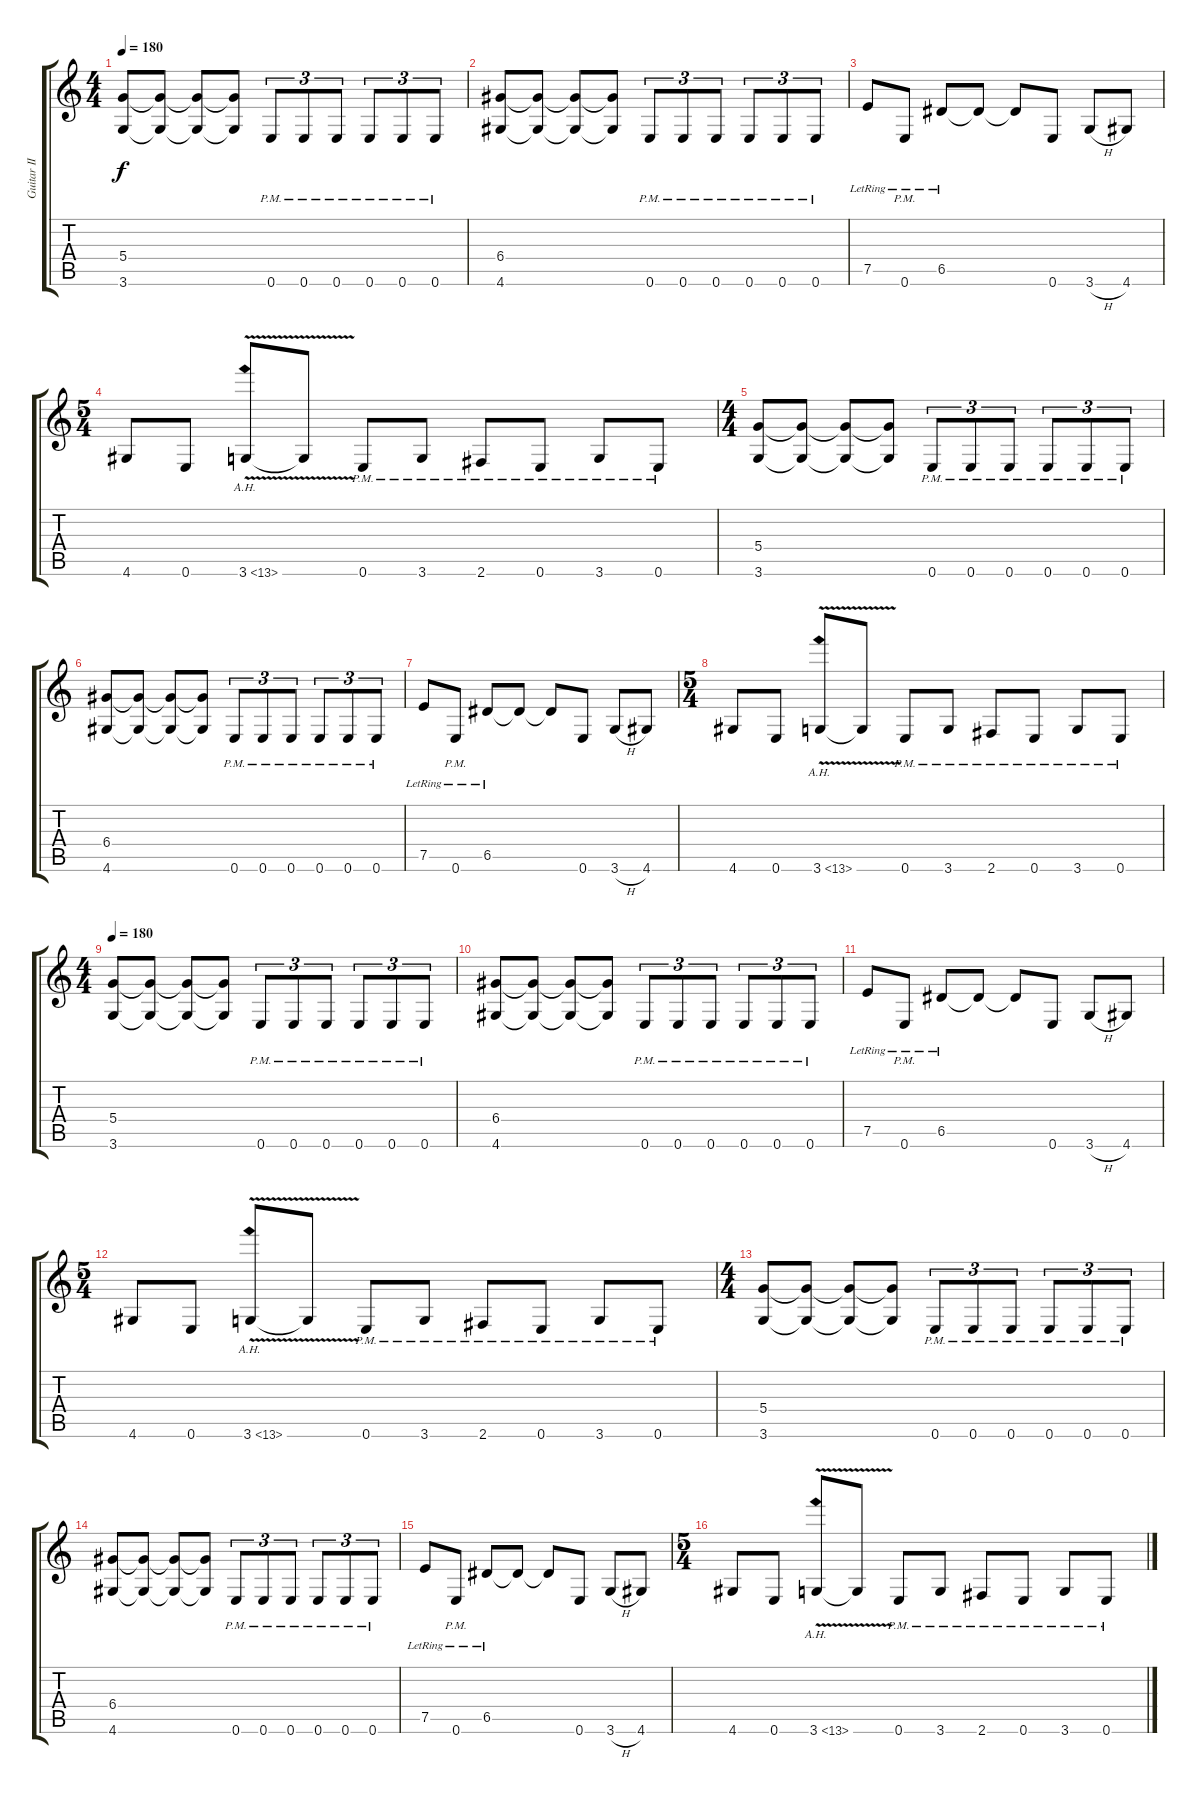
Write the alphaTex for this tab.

\track ("Guitar II" "Guitar II") {instrument distortionguitar}
\staff {score tabs}
\tuning (E4 B3 G3 D3 A2 E2) {hide}
\ts (4 4)
\tempo 180
\clef g2
\ks c
(5.4 3.6).8{dy f} (5.4{t} 3.6{t}).8 (5.4{t} 3.6{t}).8 (5.4{t} 3.6{t}).8 0.6{pm}.8{tu (3 2)} 0.6{pm}.8{tu (3 2)} 0.6{pm}.8{tu (3 2)} 0.6{pm}.8{tu (3 2)} 0.6{pm}.8{tu (3 2)} 0.6{pm}.8{tu (3 2)} |
(6.4 4.6).8 (6.4{t} 4.6{t}).8 (6.4{t} 4.6{t}).8 (6.4{t} 4.6{t}).8 0.6{pm}.8{tu (3 2)} 0.6{pm}.8{tu (3 2)} 0.6{pm}.8{tu (3 2)} 0.6{pm}.8{tu (3 2)} 0.6{pm}.8{tu (3 2)} 0.6{pm}.8{tu (3 2)} |
7.5{lr}.8 0.6{pm lr}.8 6.5{lr}.8 6.5{t}.8 6.5{t}.8 0.6.8 3.6{h}.8 4.6.8 |
\ts (5 4)
4.6.8 0.6.8 3.6{ah 10 v}.8 3.6{t}.8 0.6{pm}.8 3.6{pm}.8 2.6{pm}.8 0.6{pm}.8 3.6{pm}.8 0.6{pm}.8 |
\ts (4 4)
(5.4 3.6).8 (5.4{t} 3.6{t}).8 (5.4{t} 3.6{t}).8 (5.4{t} 3.6{t}).8 0.6{pm}.8{tu (3 2)} 0.6{pm}.8{tu (3 2)} 0.6{pm}.8{tu (3 2)} 0.6{pm}.8{tu (3 2)} 0.6{pm}.8{tu (3 2)} 0.6{pm}.8{tu (3 2)} |
(6.4 4.6).8 (6.4{t} 4.6{t}).8 (6.4{t} 4.6{t}).8 (6.4{t} 4.6{t}).8 0.6{pm}.8{tu (3 2)} 0.6{pm}.8{tu (3 2)} 0.6{pm}.8{tu (3 2)} 0.6{pm}.8{tu (3 2)} 0.6{pm}.8{tu (3 2)} 0.6{pm}.8{tu (3 2)} |
7.5{lr}.8 0.6{pm lr}.8 6.5{lr}.8 6.5{t}.8 6.5{t}.8 0.6.8 3.6{h}.8 4.6.8 |
\ts (5 4)
4.6.8 0.6.8 3.6{ah 10 v}.8 3.6{t}.8 0.6{pm}.8 3.6{pm}.8 2.6{pm}.8 0.6{pm}.8 3.6{pm}.8 0.6{pm}.8 |
\ts (4 4)
\tempo 180
(5.4 3.6).8 (5.4{t} 3.6{t}).8 (5.4{t} 3.6{t}).8 (5.4{t} 3.6{t}).8 0.6{pm}.8{tu (3 2)} 0.6{pm}.8{tu (3 2)} 0.6{pm}.8{tu (3 2)} 0.6{pm}.8{tu (3 2)} 0.6{pm}.8{tu (3 2)} 0.6{pm}.8{tu (3 2)} |
(6.4 4.6).8 (6.4{t} 4.6{t}).8 (6.4{t} 4.6{t}).8 (6.4{t} 4.6{t}).8 0.6{pm}.8{tu (3 2)} 0.6{pm}.8{tu (3 2)} 0.6{pm}.8{tu (3 2)} 0.6{pm}.8{tu (3 2)} 0.6{pm}.8{tu (3 2)} 0.6{pm}.8{tu (3 2)} |
7.5{lr}.8 0.6{pm lr}.8 6.5{lr}.8 6.5{t}.8 6.5{t}.8 0.6.8 3.6{h}.8 4.6.8 |
\ts (5 4)
4.6.8 0.6.8 3.6{ah 10 v}.8 3.6{t}.8 0.6{pm}.8 3.6{pm}.8 2.6{pm}.8 0.6{pm}.8 3.6{pm}.8 0.6{pm}.8 |
\ts (4 4)
(5.4 3.6).8 (5.4{t} 3.6{t}).8 (5.4{t} 3.6{t}).8 (5.4{t} 3.6{t}).8 0.6{pm}.8{tu (3 2)} 0.6{pm}.8{tu (3 2)} 0.6{pm}.8{tu (3 2)} 0.6{pm}.8{tu (3 2)} 0.6{pm}.8{tu (3 2)} 0.6{pm}.8{tu (3 2)} |
(6.4 4.6).8 (6.4{t} 4.6{t}).8 (6.4{t} 4.6{t}).8 (6.4{t} 4.6{t}).8 0.6{pm}.8{tu (3 2)} 0.6{pm}.8{tu (3 2)} 0.6{pm}.8{tu (3 2)} 0.6{pm}.8{tu (3 2)} 0.6{pm}.8{tu (3 2)} 0.6{pm}.8{tu (3 2)} |
7.5{lr}.8 0.6{pm lr}.8 6.5{lr}.8 6.5{t}.8 6.5{t}.8 0.6.8 3.6{h}.8 4.6.8 |
\ts (5 4)
4.6.8 0.6.8 3.6{ah 10 v}.8 3.6{t}.8 0.6{pm}.8 3.6{pm}.8 2.6{pm}.8 0.6{pm}.8 3.6{pm}.8 0.6{pm}.8
